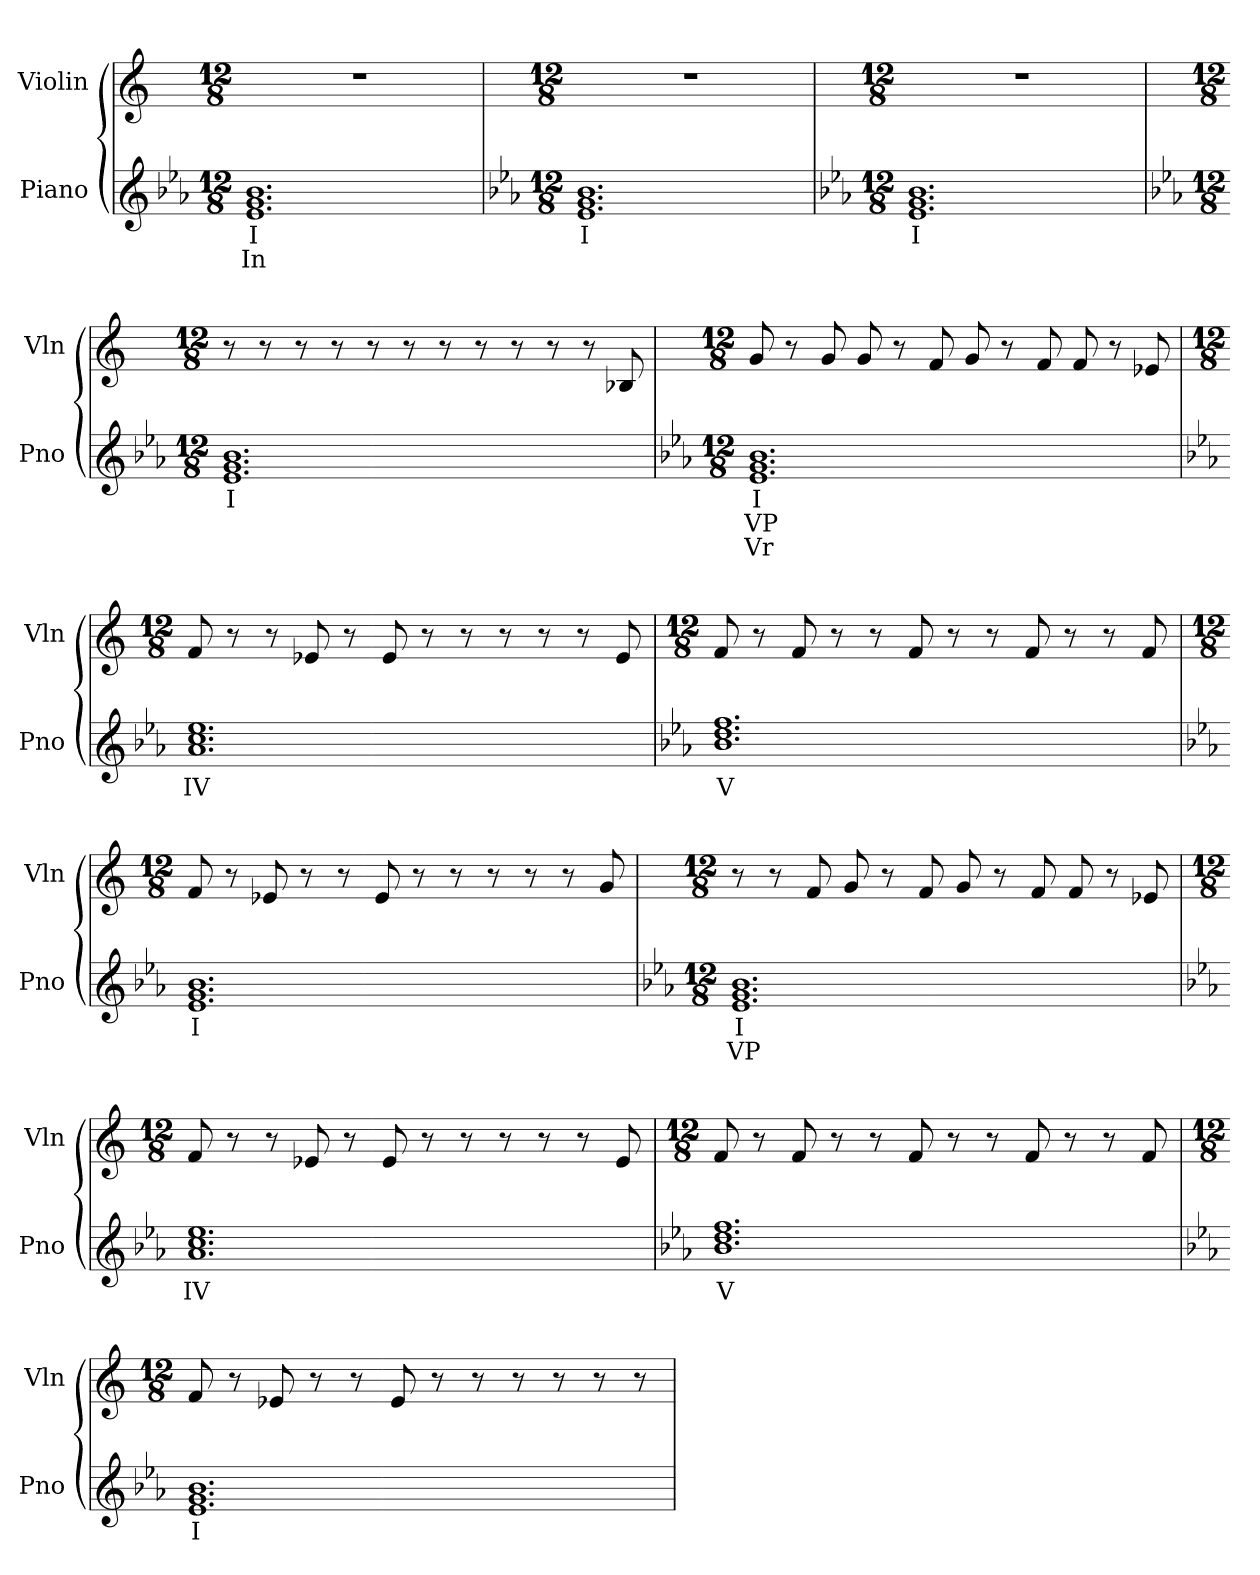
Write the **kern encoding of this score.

**kern	**text	**text	**text	**kern
*part2	*part2	*part2	*part2	*part1
*staff2	*staff2	*staff2	*staff2	*staff1
*I"Piano	*	*	*	*I"Violin
*I'Pno	*	*	*	*I'Vln
*k[b-e-a-]	*	*	*	*
*E-:	*	*	*	*
*M12/8	*	*	*	*M12/8
=	=	=	=	=
1.e- 1.g 1.b-	I	In	.	1.r
=	=	=	=	=
*k[b-e-a-]	*	*	*	*
*E-:	*	*	*	*
*M12/8	*	*	*	*M12/8
1.e- 1.g 1.b-	I	.	.	1.r
=	=	=	=	=
*k[b-e-a-]	*	*	*	*
*E-:	*	*	*	*
*M12/8	*	*	*	*M12/8
1.e- 1.g 1.b-	I	.	.	1.r
=	=	=	=	=
*k[b-e-a-]	*	*	*	*
*E-:	*	*	*	*
*M12/8	*	*	*	*M12/8
1.e- 1.g 1.b-	I	.	.	8r
.	.	.	.	8r
.	.	.	.	8r
.	.	.	.	8r
.	.	.	.	8r
.	.	.	.	8r
.	.	.	.	8r
.	.	.	.	8r
.	.	.	.	8r
.	.	.	.	8r
.	.	.	.	8r
.	.	.	.	8B-X
=	=	=	=	=
*k[b-e-a-]	*	*	*	*
*E-:	*	*	*	*
*M12/8	*	*	*	*M12/8
1.e- 1.g 1.b-	I	VP	Vr	8g
.	.	.	.	8r
.	.	.	.	8g
.	.	.	.	8g
.	.	.	.	8r
.	.	.	.	8f
.	.	.	.	8g
.	.	.	.	8r
.	.	.	.	8f
.	.	.	.	8f
.	.	.	.	8r
.	.	.	.	8e-X
=	=	=	=	=
*k[b-e-a-]	*	*	*	*
*E-:	*	*	*	*
*	*	*	*	*M12/8
1.a- 1.cc 1.ee-	IV	.	.	8f
.	.	.	.	8r
.	.	.	.	8r
.	.	.	.	8e-X
.	.	.	.	8r
.	.	.	.	8e-
.	.	.	.	8r
.	.	.	.	8r
.	.	.	.	8r
.	.	.	.	8r
.	.	.	.	8r
.	.	.	.	8e-
=	=	=	=	=
*k[b-e-a-]	*	*	*	*
*E-:	*	*	*	*
*	*	*	*	*M12/8
1.b- 1.dd 1.ff	V	.	.	8f
.	.	.	.	8r
.	.	.	.	8f
.	.	.	.	8r
.	.	.	.	8r
.	.	.	.	8f
.	.	.	.	8r
.	.	.	.	8r
.	.	.	.	8f
.	.	.	.	8r
.	.	.	.	8r
.	.	.	.	8f
=	=	=	=	=
*k[b-e-a-]	*	*	*	*
*E-:	*	*	*	*
*	*	*	*	*M12/8
1.e- 1.g 1.b-	I	.	.	8f
.	.	.	.	8r
.	.	.	.	8e-X
.	.	.	.	8r
.	.	.	.	8r
.	.	.	.	8e-
.	.	.	.	8r
.	.	.	.	8r
.	.	.	.	8r
.	.	.	.	8r
.	.	.	.	8r
.	.	.	.	8g
=	=	=	=	=
*k[b-e-a-]	*	*	*	*
*E-:	*	*	*	*
*M12/8	*	*	*	*M12/8
1.e- 1.g 1.b-	I	VP	.	8r
.	.	.	.	8r
.	.	.	.	8f
.	.	.	.	8g
.	.	.	.	8r
.	.	.	.	8f
.	.	.	.	8g
.	.	.	.	8r
.	.	.	.	8f
.	.	.	.	8f
.	.	.	.	8r
.	.	.	.	8e-X
=	=	=	=	=
*k[b-e-a-]	*	*	*	*
*E-:	*	*	*	*
*	*	*	*	*M12/8
1.a- 1.cc 1.ee-	IV	.	.	8f
.	.	.	.	8r
.	.	.	.	8r
.	.	.	.	8e-X
.	.	.	.	8r
.	.	.	.	8e-
.	.	.	.	8r
.	.	.	.	8r
.	.	.	.	8r
.	.	.	.	8r
.	.	.	.	8r
.	.	.	.	8e-
=	=	=	=	=
*k[b-e-a-]	*	*	*	*
*E-:	*	*	*	*
*	*	*	*	*M12/8
1.b- 1.dd 1.ff	V	.	.	8f
.	.	.	.	8r
.	.	.	.	8f
.	.	.	.	8r
.	.	.	.	8r
.	.	.	.	8f
.	.	.	.	8r
.	.	.	.	8r
.	.	.	.	8f
.	.	.	.	8r
.	.	.	.	8r
.	.	.	.	8f
=	=	=	=	=
*k[b-e-a-]	*	*	*	*
*E-:	*	*	*	*
*	*	*	*	*M12/8
1.e- 1.g 1.b-	I	.	.	8f
.	.	.	.	8r
.	.	.	.	8e-X
.	.	.	.	8r
.	.	.	.	8r
.	.	.	.	8e-
.	.	.	.	8r
.	.	.	.	8r
.	.	.	.	8r
.	.	.	.	8r
.	.	.	.	8r
.	.	.	.	8r
=	=	=	=	=
*-	*-	*-	*-	*-
